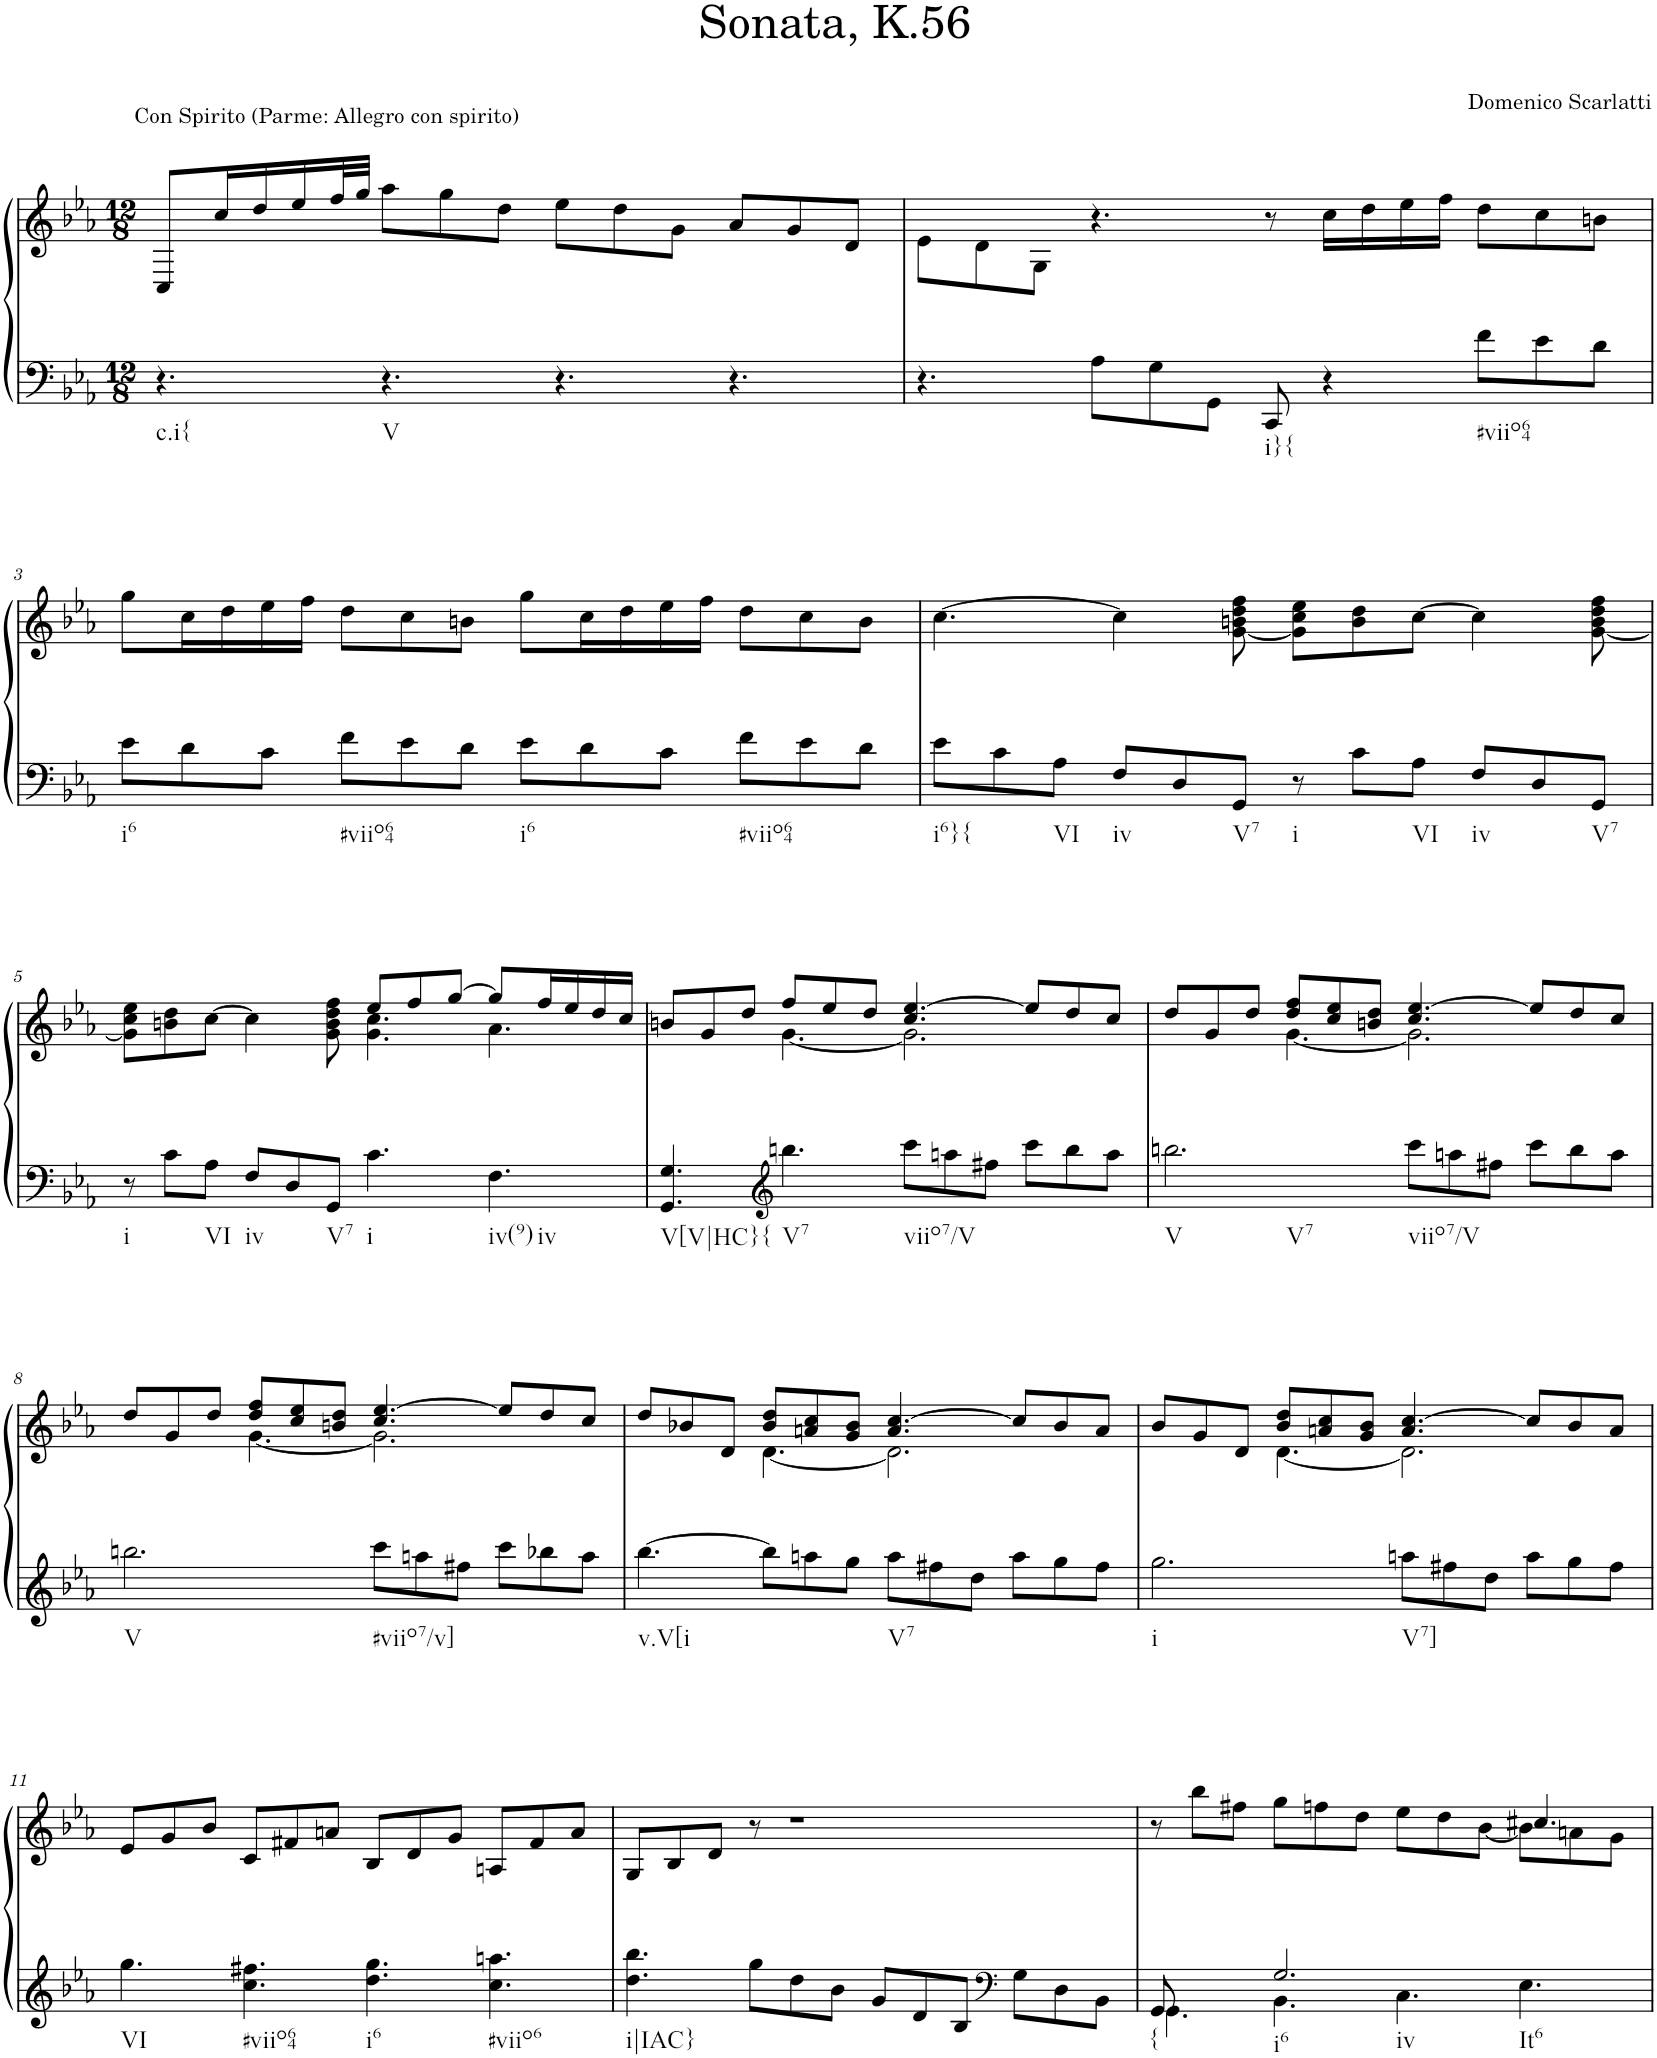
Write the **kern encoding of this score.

**kern	**kern
*part1	*part1
*staff2	*staff1
*I"Piano	*
*I'Pno.	*
*clefF4	*clefG2
*k[b-e-a-]	*k[b-e-a-]
*M12/8	*M12/8
=1	=1
!	!LO:TX:a:t=Con Spirito (Parme&colon; Allegro con spirito)
!LO:TX:b:t=c.i{	!
4.r	8C/L
.	16cc/L
.	16dd/
.	16ee-/
.	32ff/L
.	32gg/JJJ
!LO:TX:b:t=V	!
4.r	8aa-\L
.	8gg\
.	8dd\J
4.r	8ee-\L
.	8dd\
.	8g\J
4.r	8a-/L
.	8g/
.	8d/J
=2	=2
4.r	8e-\L
.	8d\
.	8G\J
8A-\L	4.r
8G\	.
8GG\J	.
!LO:TX:b:t=i}{	!
8CC/	8r
4r	16cc\LL
.	16dd\
.	16ee-\
.	16ff\JJ
!LO:TX:b:t=#viio64	!
8f\L	8dd\L
8e-\	8cc\
8d\J	8bn\J
!!LO:LB:g=z
=3	=3
!LO:TX:b:t=i6	!
8e-\L	8gg\L
8d\	16cc\L
.	16dd\
8c\J	16ee-\
.	16ff\JJ
!LO:TX:b:t=#viio64	!
8f\L	8dd\L
8e-\	8cc\
8d\J	8bn\J
!LO:TX:b:t=i6	!
8e-\L	8gg\L
8d\	16cc\L
.	16dd\
8c\J	16ee-\
.	16ff\JJ
!LO:TX:b:t=#viio64	!
8f\L	8dd\L
8e-\	8cc\
8d\J	8b\J
=4	=4
!LO:TX:b:t=i6}{	!
8e-\L	[4.cc\
8c\	.
!LO:TX:b:t=VI	!
8A-\J	.
!LO:TX:b:t=iv	!
8F/L	4cc\]
8D/	.
!LO:TX:b:t=V7	!
8GG/J	[8g\ 8bn\ 8dd\ 8ff\
!LO:TX:b:t=i	!
8r	8g\] 8cc\ 8ee-\L
8c\L	8b\ 8dd\
!LO:TX:b:t=VI	!
8A-\J	[8cc\J
!LO:TX:b:t=iv	!
8F/L	4cc\]
8D/	.
!LO:TX:b:t=V7	!
8GG/J	[8g\ 8b\ 8dd\ 8ff\
!!LO:LB:g=z
=5	=5
*	*^
!LO:TX:b:t=i	!	!
8r	8g\] 8cc\ 8ee-\L	2.ryy
8c\L	8bn\ 8dd\	.
!LO:TX:b:t=VI	!	!
8A-\J	[8cc\J	.
!LO:TX:b:t=iv	!	!
8F/L	4cc\]	.
8D/	.	.
!LO:TX:b:t=V7	!	!
8GG/J	8g\ 8b\ 8dd\ 8ff\	.
!LO:TX:b:t=i	!	!
4.c\	8ee-/L	4.g\ 4.cc\
.	8ff/	.
.	[8gg/J	.
!LO:TX:b:t=iv(9)	!	!
!LO:TX:b:t=iv	!	!
4.F\	8gg/L]	4.a-\
.	16ff/L	.
.	16ee-/	.
.	16dd/	.
.	16cc/JJ	.
=6	=6	=6
!LO:TX:b:t=V[V|HC}{	!	!
4.GG/ 4.G/	8bn/L	4.ryy
.	8g/	.
.	8dd/J	.
*clefG2	*	*
!LO:TX:b:t=V7	!	!
4.bbn\	8ff/L	[4.g\
.	8ee-/	.
.	8dd/J	.
!LO:TX:b:t=viio7/V	!	!
8ccc\L	4.cc/ [4.ee-/	2.g\]
8aan\	.	.
8ff#X\J	.	.
8ccc\L	8ee-/L]	.
8bb\	8dd/	.
8aa\J	8cc/J	.
=7	=7	=7
!LO:TX:b:t=V	!	!
!LO:TX:b:t=V7	!	!
2.bbn\	8dd/L	4.ryy
.	8g/	.
.	8dd/J	.
.	8dd/ 8ff/L	[4.g\
.	8cc/ 8ee-/	.
.	8bn/ 8dd/J	.
!LO:TX:b:t=viio7/V	!	!
8ccc\L	4.cc/ [4.ee-/	2.g\]
8aan\	.	.
8ff#X\J	.	.
8ccc\L	8ee-/L]	.
8bb\	8dd/	.
8aa\J	8cc/J	.
!!LO:LB:g=z	!!
=8	=8	=8
!LO:TX:b:t=V	!	!
2.bbn\	8dd/L	4.ryy
.	8g/	.
.	8dd/J	.
.	8dd/ 8ff/L	[4.g\
.	8cc/ 8ee-/	.
.	8bn/ 8dd/J	.
!LO:TX:b:t=#viio7/v]	!	!
8ccc\L	4.cc/ [4.ee-/	2.g\]
8aan\	.	.
8ff#X\J	.	.
8ccc\L	8ee-/L]	.
8bb-X\	8dd/	.
8aa\J	8cc/J	.
=9	=9	=9
!LO:TX:b:t=v.V[i	!	!
[4.bb-\	8dd/L	4.ryy
.	8b-X/	.
.	8d/J	.
8bb-\L]	8b-/ 8dd/L	[4.d\
8aan\	8an/ 8cc/	.
8gg\J	8g/ 8b-/J	.
!LO:TX:b:t=V7	!	!
8aa\L	4.a/ [4.cc/	2.d\]
8ff#X\	.	.
8dd\J	.	.
8aa\L	8cc/L]	.
8gg\	8b-/	.
8ff#\J	8a/J	.
=10	=10	=10
!LO:TX:b:t=i	!	!
2.gg\	8b-/L	4.ryy
.	8g/	.
.	8d/J	.
.	8b-/ 8dd/L	[4.d\
.	8an/ 8cc/	.
.	8g/ 8b-/J	.
!LO:TX:b:t=V7]	!	!
8aan\L	4.a/ [4.cc/	2.d\]
8ff#X\	.	.
8dd\J	.	.
8aa\L	8cc/L]	.
8gg\	8b-/	.
8ff#\J	8a/J	.
*	*v	*v
!!LO:LB:g=z
=11	=11
!LO:TX:b:t=VI	!
4.gg\	8e-/L
.	8g/
.	8b-/J
!LO:TX:b:t=#viio64	!
4.cc\ 4.ff#X\	8c/L
.	8f#X/
.	8an/J
!LO:TX:b:t=i6	!
4.dd\ 4.gg\	8B-/L
.	8d/
.	8g/J
!LO:TX:b:t=#viio6	!
4.cc\ 4.aan\	8An/L
.	8f#/
.	8a/J
=12	=12
!LO:TX:b:t=i|IAC}	!
4.dd\ 4.bb-\	8G/L
.	8B-/
.	8d/J
8gg\L	8r
8dd\	1r
8b-\J	.
8g/L	.
8d/	.
8B-/J	.
*clefF4	*
8G\L	.
8D\	.
8BB-\J	.
=13	=13
*^	*^
!LO:TX:b:t={	!	!	!
8GG/	4.GG\	8r	8ryy
*	*	*v	*v
4ryy	.	8bb-\L
.	.	8ff#X\J
!LO:TX:b:t=i6	!	!
!LO:TX:b:t=iv	!	!
2.G/	4.BB-\	8gg\L
.	.	8ffn\
.	.	8dd\J
.	4.C\	8ee-\L
.	.	8dd\
.	.	[8b-\J
*	*	*^
!LO:TX:b:t=It6	!	!	!
4.E-\	4.ryy	4.cc#X/	8b-\L]
.	.	.	8an\
.	.	.	8g\J
*v	*v	*	*
*	*v	*v
=	=
*-	*-
